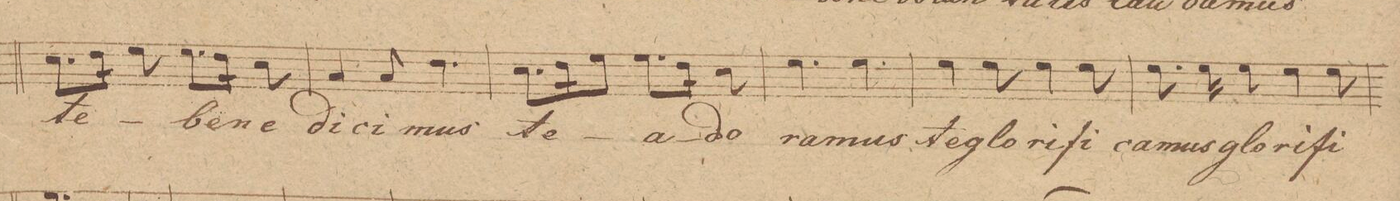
**kern	**text	**dynam
*I"Baſso 1mo	*	*
*clefF4	*	*
*k[]	*	*
*M6/8	*	*
8.E\L	te	.
16F\Jk	.	.
8G\	.	.
8.G\L	be-	.
16F\Jk	.	.
8E\	-ne-	.
=13	=13	=13
4C/	-di-	.
8C/	-ci-	.
4.F\	-mus	.
=14	=14	=14
8.E\L	te	.
16F\K	.	.
8G\J	.	.
8.G\L	a-	.
16F\Jk	.	.
8E\	-do-	.
=15	=15	=15
4.G\	-ra-	.
4.G\	-mus	.
=16	=16	=16
4G\	te	.
8G\	glo-	.
4G\	-ri-	.
8G\	-fi-	.
=17	=17	=17
8.G\	-ca-	.
16G\	-mus	.
8G\	glo-	.
4G\	-ri-	.
8G\	-fi-	.
=18	=18	=18
*-	*-	*-
